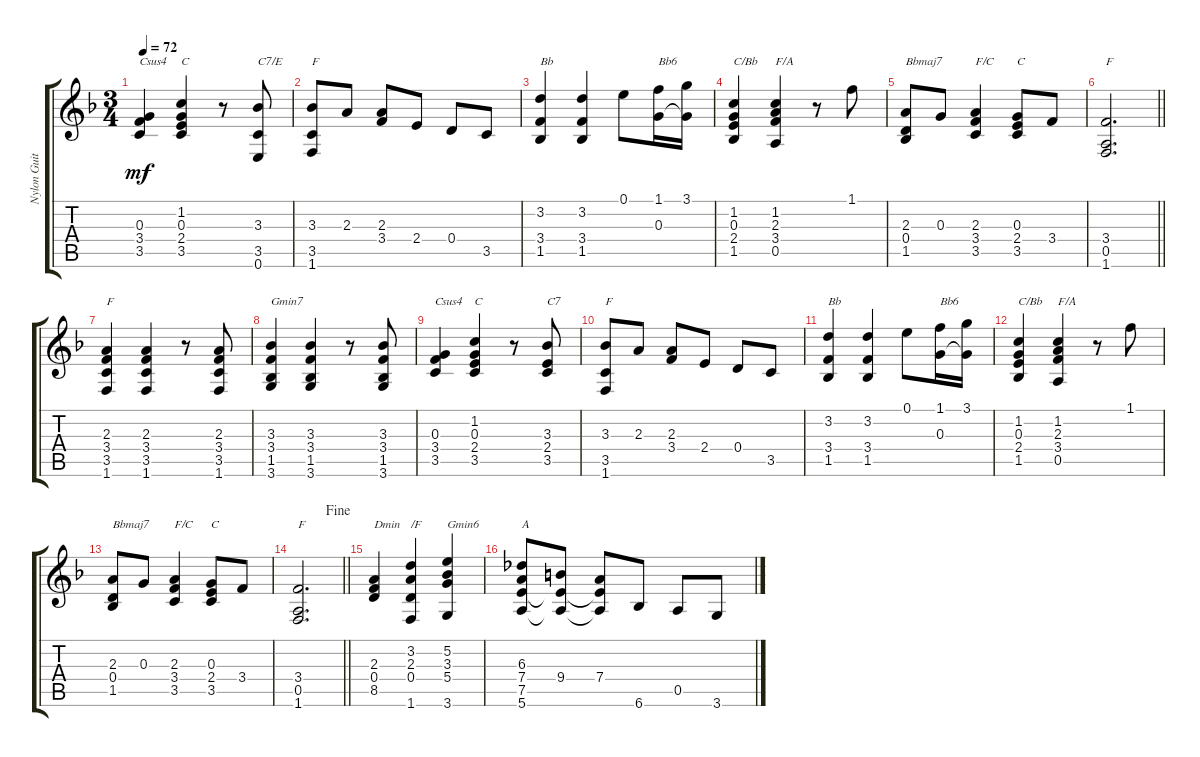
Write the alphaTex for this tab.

\track ("Nylon Guitar" "Nylon Guit") {instrument acousticguitarnylon}
\staff {score tabs}
\tuning (E4 B3 G3 D3 A2 E2) {hide}
\ts (3 4)
\tempo 72
\clef g2
\ks f
(0.3 3.4 3.5).4{txt "Csus4" dy mf} (1.2 0.3 2.4 3.5).4{txt "C"} r.8 (3.3 3.5 0.6).8{txt "C7/E"} |
(3.3 3.5 1.6).8{txt "F"} 2.3.8 (2.3 3.4).8 2.4.8 0.4.8 3.5.8 |
(3.2 3.4 1.5).4{txt "Bb"} (3.2 3.4 1.5).4 0.1.8 (1.1 0.3).16{txt "Bb6"} (3.1 0.3{t}).16 |
(1.2 0.3 2.4 1.5).4{txt "C/Bb"} (1.2 2.3 3.4 0.5).4{txt "F/A"} r.8 1.1.8 |
(2.3 0.4 1.5).8{txt "Bbmaj7"} 0.3.8 (2.3 3.4 3.5).4{txt "F/C"} (0.3 2.4 3.5).8{txt "C"} 3.4.8 |
\barLineRight lightlight
(3.4 0.5 1.6).2{d txt "F"} |
(2.3 3.4 3.5 1.6).4{txt "F"} (2.3 3.4 3.5 1.6).4 r.8 (2.3 3.4 3.5 1.6).8 |
(3.3 3.4 1.5 3.6).4{txt "Gmin7"} (3.3 3.4 1.5 3.6).4 r.8 (3.3 3.4 1.5 3.6).8 |
(0.3 3.4 3.5).4{txt "Csus4"} (1.2 0.3 2.4 3.5).4{txt "C"} r.8 (3.3 2.4 3.5).8{txt "C7"} |
(3.3 3.5 1.6).8{txt "F"} 2.3.8 (2.3 3.4).8 2.4.8 0.4.8 3.5.8 |
(3.2 3.4 1.5).4{txt "Bb"} (3.2 3.4 1.5).4 0.1.8 (1.1 0.3).16{txt "Bb6"} (3.1 0.3{t}).16 |
(1.2 0.3 2.4 1.5).4{txt "C/Bb"} (1.2 2.3 3.4 0.5).4{txt "F/A"} r.8 1.1.8 |
(2.3 0.4 1.5).8{txt "Bbmaj7"} 0.3.8 (2.3 3.4 3.5).4{txt "F/C"} (0.3 2.4 3.5).8{txt "C"} 3.4.8 |
\jump fine
\barLineRight lightlight
(3.4 0.5 1.6).2{d txt "F"} |
(2.3 0.4 8.5).4{txt "Dmin"} (3.2 2.3 0.4 1.6).4{txt "/F"} (5.2 3.3 5.4 3.6).4{txt "Gmin6"} |
(6.3 7.4 7.5 5.6).8{txt "A"} (9.4 7.5{t} 5.6{t}).8 (7.4 7.5{t} 5.6{t}).8 6.6.8 0.5.8 3.6.8
